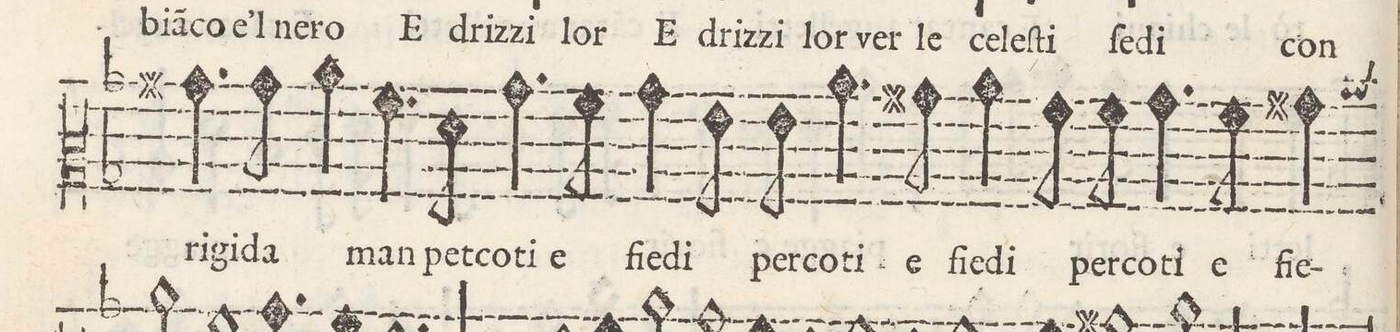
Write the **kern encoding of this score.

**kern	**text
*I"ALTO	*
*clefC2	*
*k[b-]	*
*met(C)	*
*M2/1	*
4.bn\	ri-
8b\	-gi-
4cc\	-da
4.a\	man
8f\	pet-
4.b\	-co-
8a\	-ti e
4b\	fie-
=21-	=21-
8g\	-di
8g\	per-
4.cc\	-coti-
8bn\	-e
4cc\	fie-
8a\	-di
8a\	per-
4.b\	-co-
8g\	-ti e
4bn\	fie
=22-	=22-
*-	*-
